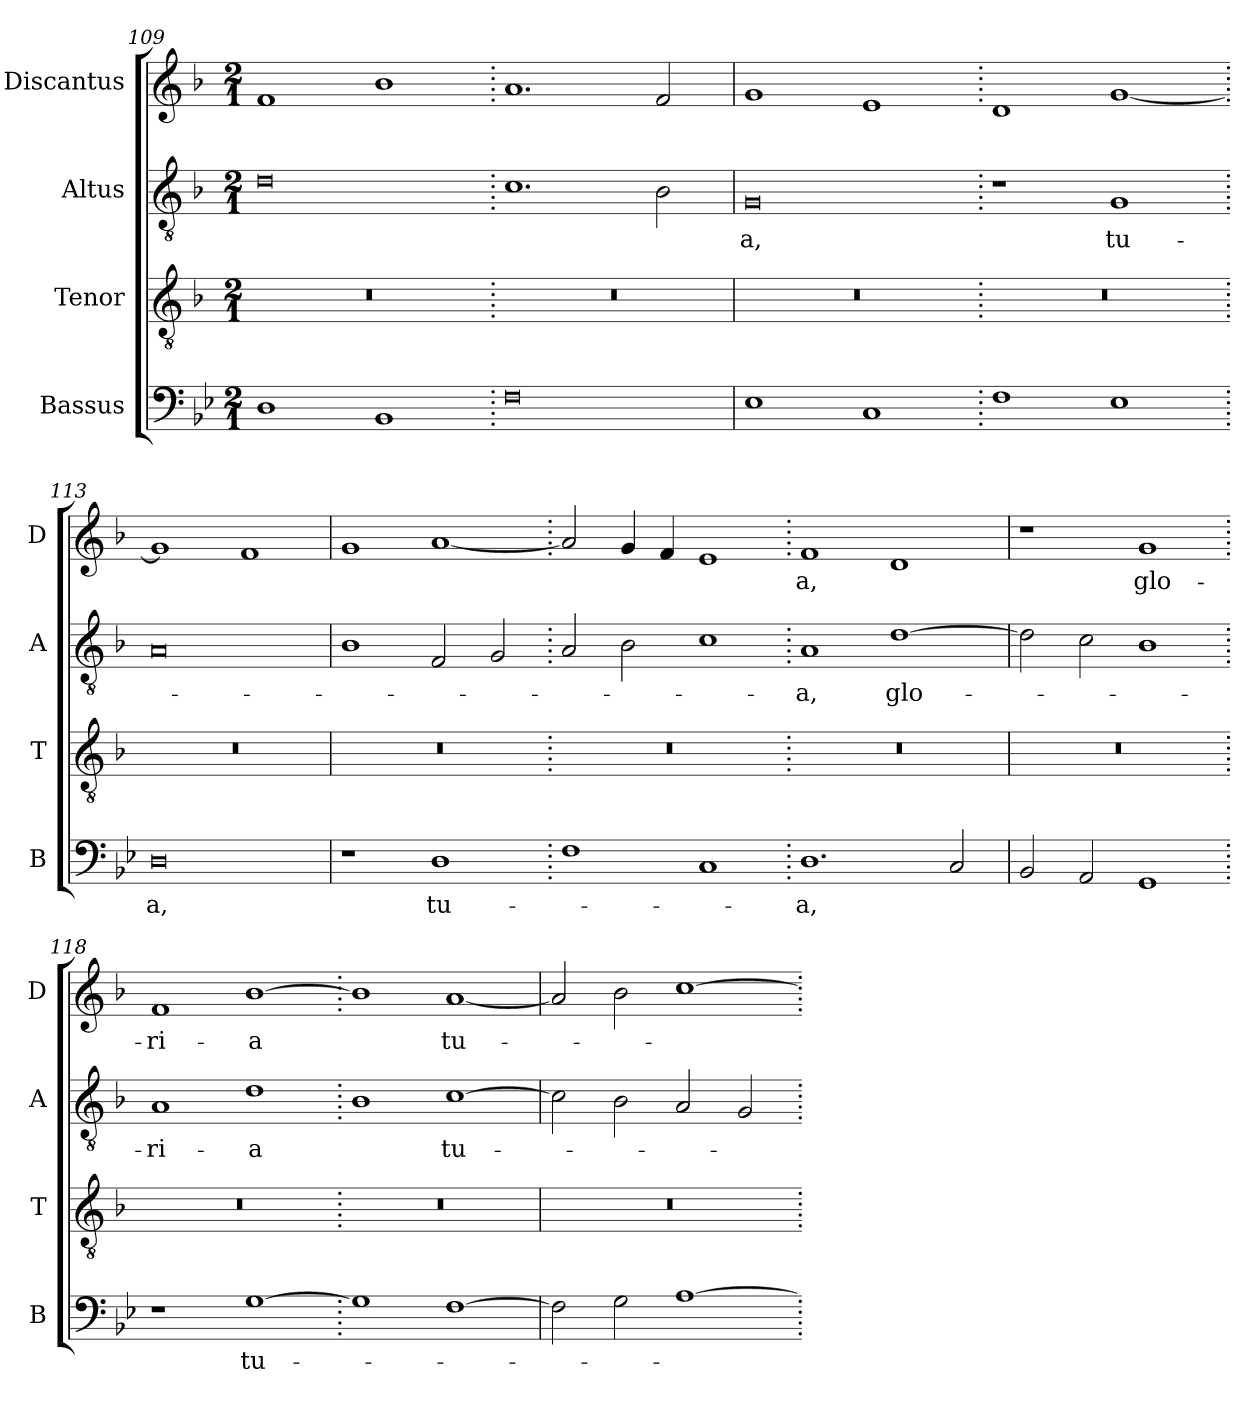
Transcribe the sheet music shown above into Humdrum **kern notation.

**kern	**text	**kern	**kern	**text	**kern	**text
*part4	*part4	*part3	*part2	*part2	*part1	*part1
*staff4	*staff4	*staff3	*staff2	*staff2	*staff1	*staff1
*I"Bassus	*	*I"Tenor	*I"Altus	*	*I"Discantus	*
*I'B	*	*I'T	*I'A	*	*I'D	*
*clefF4	*	*clefGv2	*clefGv2	*	*clefG2	*
*k[b-e-]	*	*k[b-]	*k[b-]	*	*k[b-]	*
*M2/1	*	*M2/1	*M2/1	*	*M2/1	*
=109	=109	=109	=109	=109	=109	=109
1D	.	0r	0d	.	1f	.
1BB-	.	.	.	.	1b-	.
=110.	=110.	=110.	=110.	=110.	=110.	=110.
0F	.	0r	1.c	.	1.a	.
.	.	.	2B-	.	2f	.
=111	=111	=111	=111	=111	=111	=111
1E-	.	0r	0G	-a,	1g	.
1C	.	.	.	.	1e	.
=112.	=112.	=112.	=112.	=112.	=112.	=112.
1F	.	0r	1r	.	1d	.
1E-	.	.	1G	tu-	[1g	.
=113.	=113.	=113.	=113.	=113.	=113.	=113.
0D	-a,	0r	0A	.	1g]	.
.	.	.	.	.	1f	.
=114	=114	=114	=114	=114	=114	=114
1r	.	0r	1B-	.	1g	.
1D	tu-	.	2F	.	[1a	.
.	.	.	2G	.	.	.
=115.	=115.	=115.	=115.	=115.	=115.	=115.
1F	.	0r	2A	.	2a]	.
.	.	.	2B-	.	4g	.
.	.	.	.	.	4f	.
1C	.	.	1c	.	1e	.
=116.	=116.	=116.	=116.	=116.	=116.	=116.
1.D	-a,	0r	1A	-a,	1f	-a,
.	.	.	[1d	glo-	1d	.
2C	.	.	.	.	.	.
=117	=117	=117	=117	=117	=117	=117
2BB-	.	0r	2d]	.	1r	.
2AA	.	.	2c	.	.	.
1GG	.	.	1B-	.	1g	glo-
=118.	=118.	=118.	=118.	=118.	=118.	=118.
1r	.	0r	1A	-ri-	1f	-ri-
[1G	tu-	.	1d	-a	[1b-	-a
=119.	=119.	=119.	=119.	=119.	=119.	=119.
1G]	.	0r	1B-	.	1b-]	.
[1F	.	.	[1c	tu-	[1a	tu-
=120	=120	=120	=120	=120	=120	=120
2F]	.	0r	2c]	.	2a]	.
2G	.	.	2B-	.	2b-	.
[1A	.	.	2A	.	[1cc	.
.	.	.	2G	.	.	.
=.	=.	=.	=.	=.	=.	=.
*-	*-	*-	*-	*-	*-	*-
